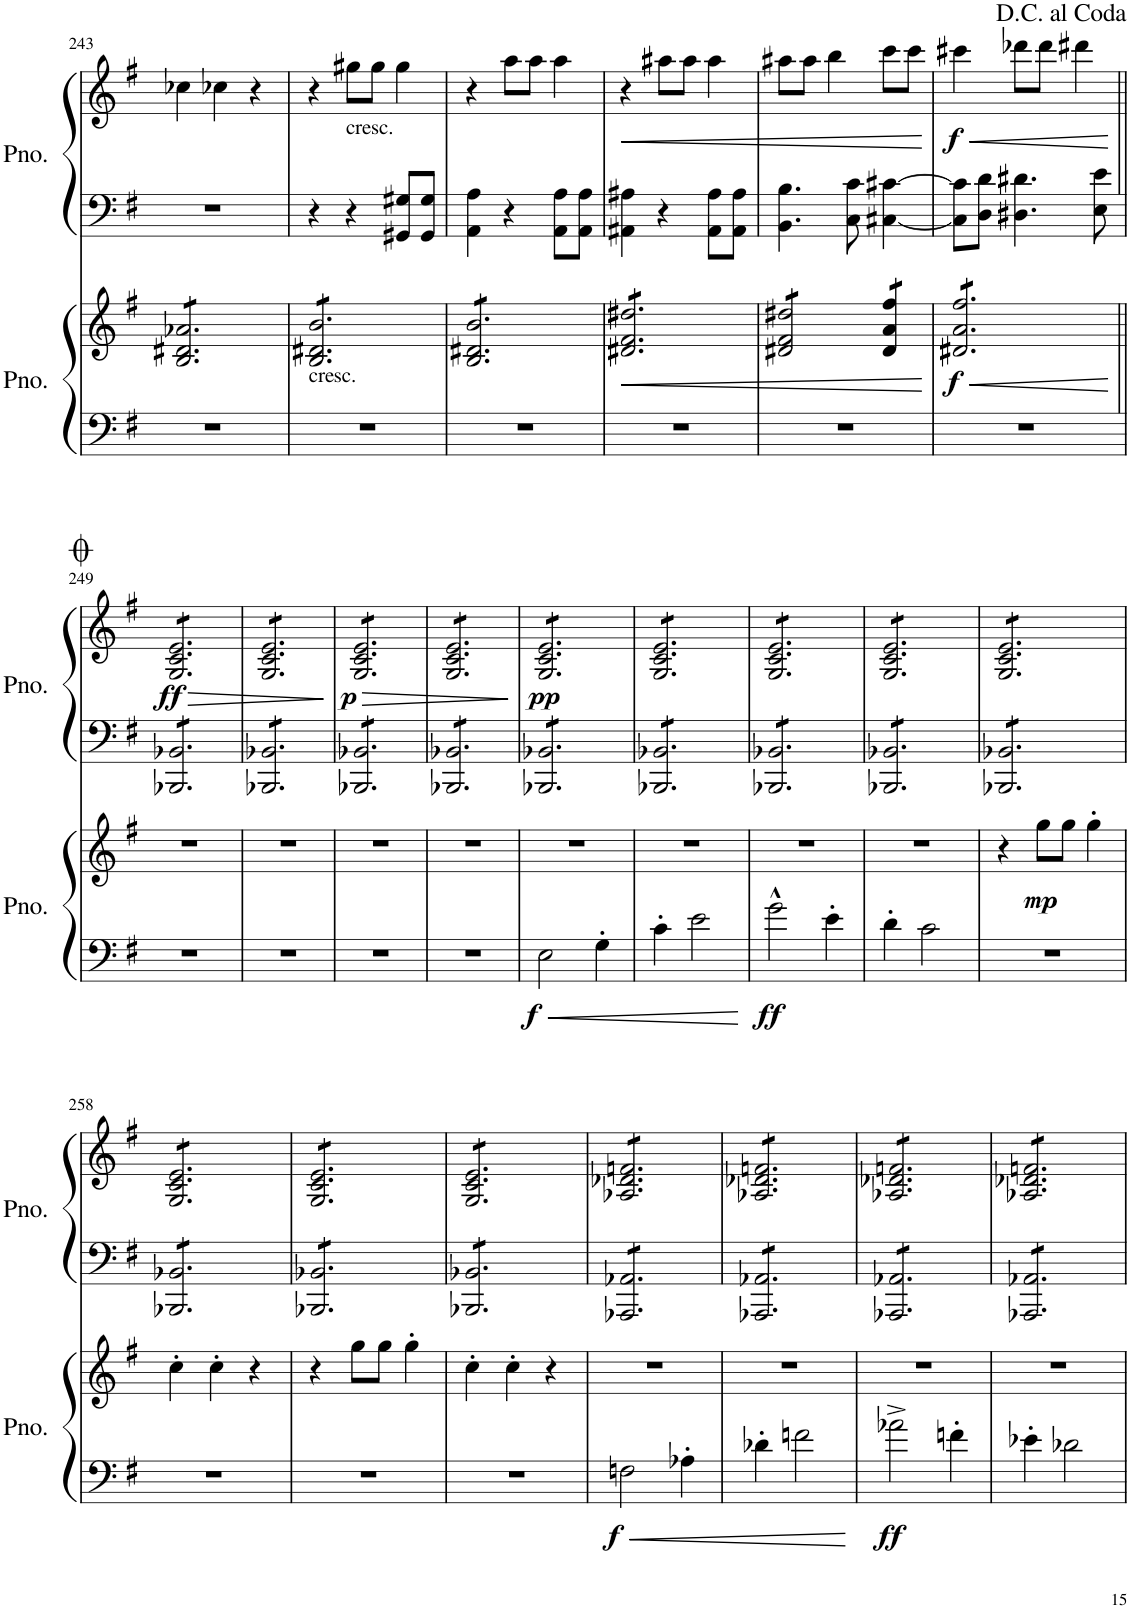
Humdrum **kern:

**kern	**kern	**dynam	**kern	**kern	**dynam
*part2	*part2	*part2	*part1	*part1	*part1
*staff4	*staff3	*staff3/4	*staff2	*staff1	*staff1/2
*I"Piano	*	*	*I"Piano	*	*
*I'Pno.	*	*	*I'Pno.	*	*
!!LO:PB:g=z
*clefF4	*clefG2	*	*clefF4	*clefG2	*
*k[f#]	*k[f#]	*	*k[f#]	*k[f#]	*
*M3/4	*M3/4	*	*M3/4	*M3/4	*
=243	=243	=243	=243	=243	=243
*	*tremolo	*	*	*	*
2.r	8B/ 8d#X/ 8a-X/L	.	2.r	4cc-X^^\	.
.	8B/ 8d#X/ 8a-X/	.	.	.	.
.	8B/ 8d#X/ 8a-X/	.	.	4cc-X^^\	.
.	8B/ 8d#X/ 8a-X/	.	.	.	.
.	8B/ 8d#X/ 8a-X/	.	.	4r	.
.	8B/ 8d#X/ 8a-X/J	.	.	.	.
=244	=244	=244	=244	=244	=244
!	!LO:TX:b:t=cresc.	!	!	!	!
2.r	8B/ 8d#X/ 8b/L	.	4r	4r	.
.	8B/ 8d#X/ 8b/	.	.	.	.
!	!	!	!	!LO:TX:b:t=cresc.	!
.	8B/ 8d#X/ 8b/	.	4r	8gg#X^\L	.
.	8B/ 8d#X/ 8b/	.	.	8gg#^\J	.
.	8B/ 8d#X/ 8b/	.	8GG#X/ 8G#X/L	4gg#^^\	.
.	8B/ 8d#X/ 8b/J	.	8GG#/ 8G#/J	.	.
=245	=245	=245	=245	=245	=245
2.r	8B/ 8d#X/ 8b/L	.	4AA\ 4A\	4r	.
.	8B/ 8d#X/ 8b/	.	.	.	.
.	8B/ 8d#X/ 8b/	.	4r	8aa^\L	.
.	8B/ 8d#X/ 8b/	.	.	8aa^\J	.
.	8B/ 8d#X/ 8b/	.	8AA\ 8A\L	4aa^^\	.
.	8B/ 8d#X/ 8b/J	.	8AA\ 8A\J	.	.
=246	=246	=246	=246	=246	=246
!	!	!LO:HP:b	!	!	!LO:HP:b
2.r	8d#X/ 8f#/ 8dd#X/L	<	4AA#X\ 4A#X\	4r	<
.	8d#X/ 8f#/ 8dd#X/	.	.	.	.
.	8d#X/ 8f#/ 8dd#X/	.	4r	8aa#X^\L	.
.	8d#X/ 8f#/ 8dd#X/	.	.	8aa#^\J	.
.	8d#X/ 8f#/ 8dd#X/	.	8AA#\ 8A#\L	4aa#^^\	.
.	8d#X/ 8f#/ 8dd#X/J	.	8AA#\ 8A#\J	.	.
=247	=247	=247	=247	=247	=247
2.r	8d#X/ 8f#/ 8dd#X/L	.	4.BB\ 4.B\	8aa#X^\L	.
.	8d#X/ 8f#/ 8dd#X/	.	.	8aa#^\J	.
.	8d#X/ 8f#/ 8dd#X/	.	.	4bb^^\	.
.	8d#X/ 8f#/ 8dd#X/J	.	8C\ 8c\	.	.
.	8d#/ 8a/ 8ff#/L	.	[4C#X\ [4c#X\	8ccc^\L	.
.	8d#/ 8a/ 8ff#/J	.	.	8ccc^\J	.
.	.	[	.	.	[
=248	=248	=248	=248	=248	=248
!	!	!LO:HP:b	!	!	!LO:HP:b
!	!	!LO:DY:n=1:b	!	!	!LO:DY:n=1:b
2.r	8d#X/ 8a/ 8ff#/L	< f	8C#\] 8c#\]L	4ccc#X^^\	< f
.	8d#X/ 8a/ 8ff#/	.	8D\ 8d\J	.	.
.	8d#X/ 8a/ 8ff#/	.	4.D#X\ 4.d#X\	8ddd-X^\L	.
.	8d#X/ 8a/ 8ff#/	.	.	8ddd-^\J	.
.	8d#X/ 8a/ 8ff#/	.	.	4ddd#X^^\	.
.	8d#X/ 8a/ 8ff#/J	.	8E\ 8e\	.	.
*	*Xtremolo	*	*	*	*
.	.	[	.	.	[
!!LO:LB:g=z
=249||	=249||	=249||	=249||	=249||	=249||
!	!	!	!	!	!LO:HP:b
!	!	!	!	!	!LO:DY:n=1:b
*	*	*	*tremolo	*	*
*	*	*	*	*tremolo	*
2.r	2.r	.	8BBB-X/ 8BB-X/L	8G/ 8c/ 8e/L	> ff
.	.	.	8BBB-X/ 8BB-X/	8G/ 8c/ 8e/	.
.	.	.	8BBB-X/ 8BB-X/	8G/ 8c/ 8e/	.
.	.	.	8BBB-X/ 8BB-X/	8G/ 8c/ 8e/	.
.	.	.	8BBB-X/ 8BB-X/	8G/ 8c/ 8e/	.
.	.	.	8BBB-X/ 8BB-X/J	8G/ 8c/ 8e/J	.
=250	=250	=250	=250	=250	=250
2.r	2.r	.	8BBB-X/ 8BB-X/L	8G/ 8c/ 8e/L	.
.	.	.	8BBB-X/ 8BB-X/	8G/ 8c/ 8e/	.
.	.	.	8BBB-X/ 8BB-X/	8G/ 8c/ 8e/	.
.	.	.	8BBB-X/ 8BB-X/	8G/ 8c/ 8e/	.
.	.	.	8BBB-X/ 8BB-X/	8G/ 8c/ 8e/	.
.	.	.	8BBB-X/ 8BB-X/J	8G/ 8c/ 8e/J	.
.	.	.	.	.	]
=251	=251	=251	=251	=251	=251
!	!	!	!	!	!LO:HP:b
!	!	!	!	!	!LO:DY:n=1:b
2.r	2.r	.	8BBB-X/ 8BB-X/L	8G/ 8c/ 8e/L	> p
.	.	.	8BBB-X/ 8BB-X/	8G/ 8c/ 8e/	.
.	.	.	8BBB-X/ 8BB-X/	8G/ 8c/ 8e/	.
.	.	.	8BBB-X/ 8BB-X/	8G/ 8c/ 8e/	.
.	.	.	8BBB-X/ 8BB-X/	8G/ 8c/ 8e/	.
.	.	.	8BBB-X/ 8BB-X/J	8G/ 8c/ 8e/J	.
=252	=252	=252	=252	=252	=252
2.r	2.r	.	8BBB-X/ 8BB-X/L	8G/ 8c/ 8e/L	.
.	.	.	8BBB-X/ 8BB-X/	8G/ 8c/ 8e/	.
.	.	.	8BBB-X/ 8BB-X/	8G/ 8c/ 8e/	.
.	.	.	8BBB-X/ 8BB-X/	8G/ 8c/ 8e/	.
.	.	.	8BBB-X/ 8BB-X/	8G/ 8c/ 8e/	.
.	.	.	8BBB-X/ 8BB-X/J	8G/ 8c/ 8e/J	.
.	.	.	.	.	]
=253	=253	=253	=253	=253	=253
!	!	!LO:DY:b=2	!	!	!LO:DY:b
2E\	2.r	f	8BBB-X/ 8BB-X/L	8G/ 8c/ 8e/L	pp
.	.	.	8BBB-X/ 8BB-X/	8G/ 8c/ 8e/	.
.	.	.	8BBB-X/ 8BB-X/	8G/ 8c/ 8e/	.
.	.	.	8BBB-X/ 8BB-X/	8G/ 8c/ 8e/	.
4G'\	.	.	8BBB-X/ 8BB-X/	8G/ 8c/ 8e/	.
.	.	.	8BBB-X/ 8BB-X/J	8G/ 8c/ 8e/J	.
=254	=254	=254	=254	=254	=254
4c'\	2.r	.	8BBB-X/ 8BB-X/L	8G/ 8c/ 8e/L	.
.	.	.	8BBB-X/ 8BB-X/	8G/ 8c/ 8e/	.
2e\	.	.	8BBB-X/ 8BB-X/	8G/ 8c/ 8e/	.
.	.	.	8BBB-X/ 8BB-X/	8G/ 8c/ 8e/	.
.	.	.	8BBB-X/ 8BB-X/	8G/ 8c/ 8e/	.
.	.	.	8BBB-X/ 8BB-X/J	8G/ 8c/ 8e/J	.
=255	=255	=255	=255	=255	=255
!	!	!LO:DY:b=2	!	!	!
2g^^\	2.r	ff	8BBB-X/ 8BB-X/L	8G/ 8c/ 8e/L	.
.	.	.	8BBB-X/ 8BB-X/	8G/ 8c/ 8e/	.
.	.	.	8BBB-X/ 8BB-X/	8G/ 8c/ 8e/	.
.	.	.	8BBB-X/ 8BB-X/	8G/ 8c/ 8e/	.
4e'\	.	.	8BBB-X/ 8BB-X/	8G/ 8c/ 8e/	.
.	.	.	8BBB-X/ 8BB-X/J	8G/ 8c/ 8e/J	.
=256	=256	=256	=256	=256	=256
4d'\	2.r	.	8BBB-X/ 8BB-X/L	8G/ 8c/ 8e/L	.
.	.	.	8BBB-X/ 8BB-X/	8G/ 8c/ 8e/	.
2c\	.	.	8BBB-X/ 8BB-X/	8G/ 8c/ 8e/	.
.	.	.	8BBB-X/ 8BB-X/	8G/ 8c/ 8e/	.
.	.	.	8BBB-X/ 8BB-X/	8G/ 8c/ 8e/	.
.	.	.	8BBB-X/ 8BB-X/J	8G/ 8c/ 8e/J	.
=257	=257	=257	=257	=257	=257
2.r	4r	.	8BBB-X/ 8BB-X/L	8G/ 8c/ 8e/L	.
.	.	.	8BBB-X/ 8BB-X/	8G/ 8c/ 8e/	.
!	!	!LO:DY:b	!	!	!
.	8gg\L	mp	8BBB-X/ 8BB-X/	8G/ 8c/ 8e/	.
.	8gg\J	.	8BBB-X/ 8BB-X/	8G/ 8c/ 8e/	.
.	4gg'\	.	8BBB-X/ 8BB-X/	8G/ 8c/ 8e/	.
.	.	.	8BBB-X/ 8BB-X/J	8G/ 8c/ 8e/J	.
!!LO:LB:g=z
=258	=258	=258	=258	=258	=258
2.r	4cc'\	.	8BBB-X/ 8BB-X/L	8G/ 8c/ 8e/L	.
.	.	.	8BBB-X/ 8BB-X/	8G/ 8c/ 8e/	.
.	4cc'\	.	8BBB-X/ 8BB-X/	8G/ 8c/ 8e/	.
.	.	.	8BBB-X/ 8BB-X/	8G/ 8c/ 8e/	.
.	4r	.	8BBB-X/ 8BB-X/	8G/ 8c/ 8e/	.
.	.	.	8BBB-X/ 8BB-X/J	8G/ 8c/ 8e/J	.
=259	=259	=259	=259	=259	=259
2.r	4r	.	8BBB-X/ 8BB-X/L	8G/ 8c/ 8e/L	.
.	.	.	8BBB-X/ 8BB-X/	8G/ 8c/ 8e/	.
.	8gg\L	.	8BBB-X/ 8BB-X/	8G/ 8c/ 8e/	.
.	8gg\J	.	8BBB-X/ 8BB-X/	8G/ 8c/ 8e/	.
.	4gg'\	.	8BBB-X/ 8BB-X/	8G/ 8c/ 8e/	.
.	.	.	8BBB-X/ 8BB-X/J	8G/ 8c/ 8e/J	.
=260	=260	=260	=260	=260	=260
2.r	4cc'\	.	8BBB-X/ 8BB-X/L	8G/ 8c/ 8e/L	.
.	.	.	8BBB-X/ 8BB-X/	8G/ 8c/ 8e/	.
.	4cc'\	.	8BBB-X/ 8BB-X/	8G/ 8c/ 8e/	.
.	.	.	8BBB-X/ 8BB-X/	8G/ 8c/ 8e/	.
.	4r	.	8BBB-X/ 8BB-X/	8G/ 8c/ 8e/	.
.	.	.	8BBB-X/ 8BB-X/J	8G/ 8c/ 8e/J	.
=261	=261	=261	=261	=261	=261
!	!	!LO:DY:b=2	!	!	!
2Fn\	2.r	f	8AAA-X/^ 8AA-X/^L	8A-X/^ 8d-X/^ 8fn/^L	.
.	.	.	8AAA-X/^ 8AA-X/^	8A-X/^ 8d-X/^ 8fn/^	.
.	.	.	8AAA-X/^ 8AA-X/^	8A-X/^ 8d-X/^ 8fn/^	.
.	.	.	8AAA-X/^ 8AA-X/^	8A-X/^ 8d-X/^ 8fn/^	.
4A-X'\	.	.	8AAA-X/^ 8AA-X/^	8A-X/^ 8d-X/^ 8fn/^	.
.	.	.	8AAA-X/^ 8AA-X/^J	8A-X/^ 8d-X/^ 8fn/^J	.
=262	=262	=262	=262	=262	=262
4d-X'\	2.r	.	8AAA-X/ 8AA-X/L	8A-X/ 8d-X/ 8fn/L	.
.	.	.	8AAA-X/ 8AA-X/	8A-X/ 8d-X/ 8fn/	.
2fn\	.	.	8AAA-X/ 8AA-X/	8A-X/ 8d-X/ 8fn/	.
.	.	.	8AAA-X/ 8AA-X/	8A-X/ 8d-X/ 8fn/	.
.	.	.	8AAA-X/ 8AA-X/	8A-X/ 8d-X/ 8fn/	.
.	.	.	8AAA-X/ 8AA-X/J	8A-X/ 8d-X/ 8fn/J	.
=263	=263	=263	=263	=263	=263
!	!	!LO:DY:b=2	!	!	!
2a-X^\	2.r	ff	8AAA-X/ 8AA-X/L	8A-X/ 8d-X/ 8fn/L	.
.	.	.	8AAA-X/ 8AA-X/	8A-X/ 8d-X/ 8fn/	.
.	.	.	8AAA-X/ 8AA-X/	8A-X/ 8d-X/ 8fn/	.
.	.	.	8AAA-X/ 8AA-X/	8A-X/ 8d-X/ 8fn/	.
4fn'\	.	.	8AAA-X/ 8AA-X/	8A-X/ 8d-X/ 8fn/	.
.	.	.	8AAA-X/ 8AA-X/J	8A-X/ 8d-X/ 8fn/J	.
=264	=264	=264	=264	=264	=264
4e-X'\	2.r	.	8AAA-X/ 8AA-X/L	8A-X/ 8d-X/ 8fn/L	.
.	.	.	8AAA-X/ 8AA-X/	8A-X/ 8d-X/ 8fn/	.
2d-X\	.	.	8AAA-X/ 8AA-X/	8A-X/ 8d-X/ 8fn/	.
.	.	.	8AAA-X/ 8AA-X/	8A-X/ 8d-X/ 8fn/	.
.	.	.	8AAA-X/ 8AA-X/	8A-X/ 8d-X/ 8fn/	.
.	.	.	8AAA-X/ 8AA-X/J	8A-X/ 8d-X/ 8fn/J	.
*	*	*	*	*Xtremolo	*
*	*	*	*Xtremolo	*	*
=	=	=	=	=	=
*-	*-	*-	*-	*-	*-
